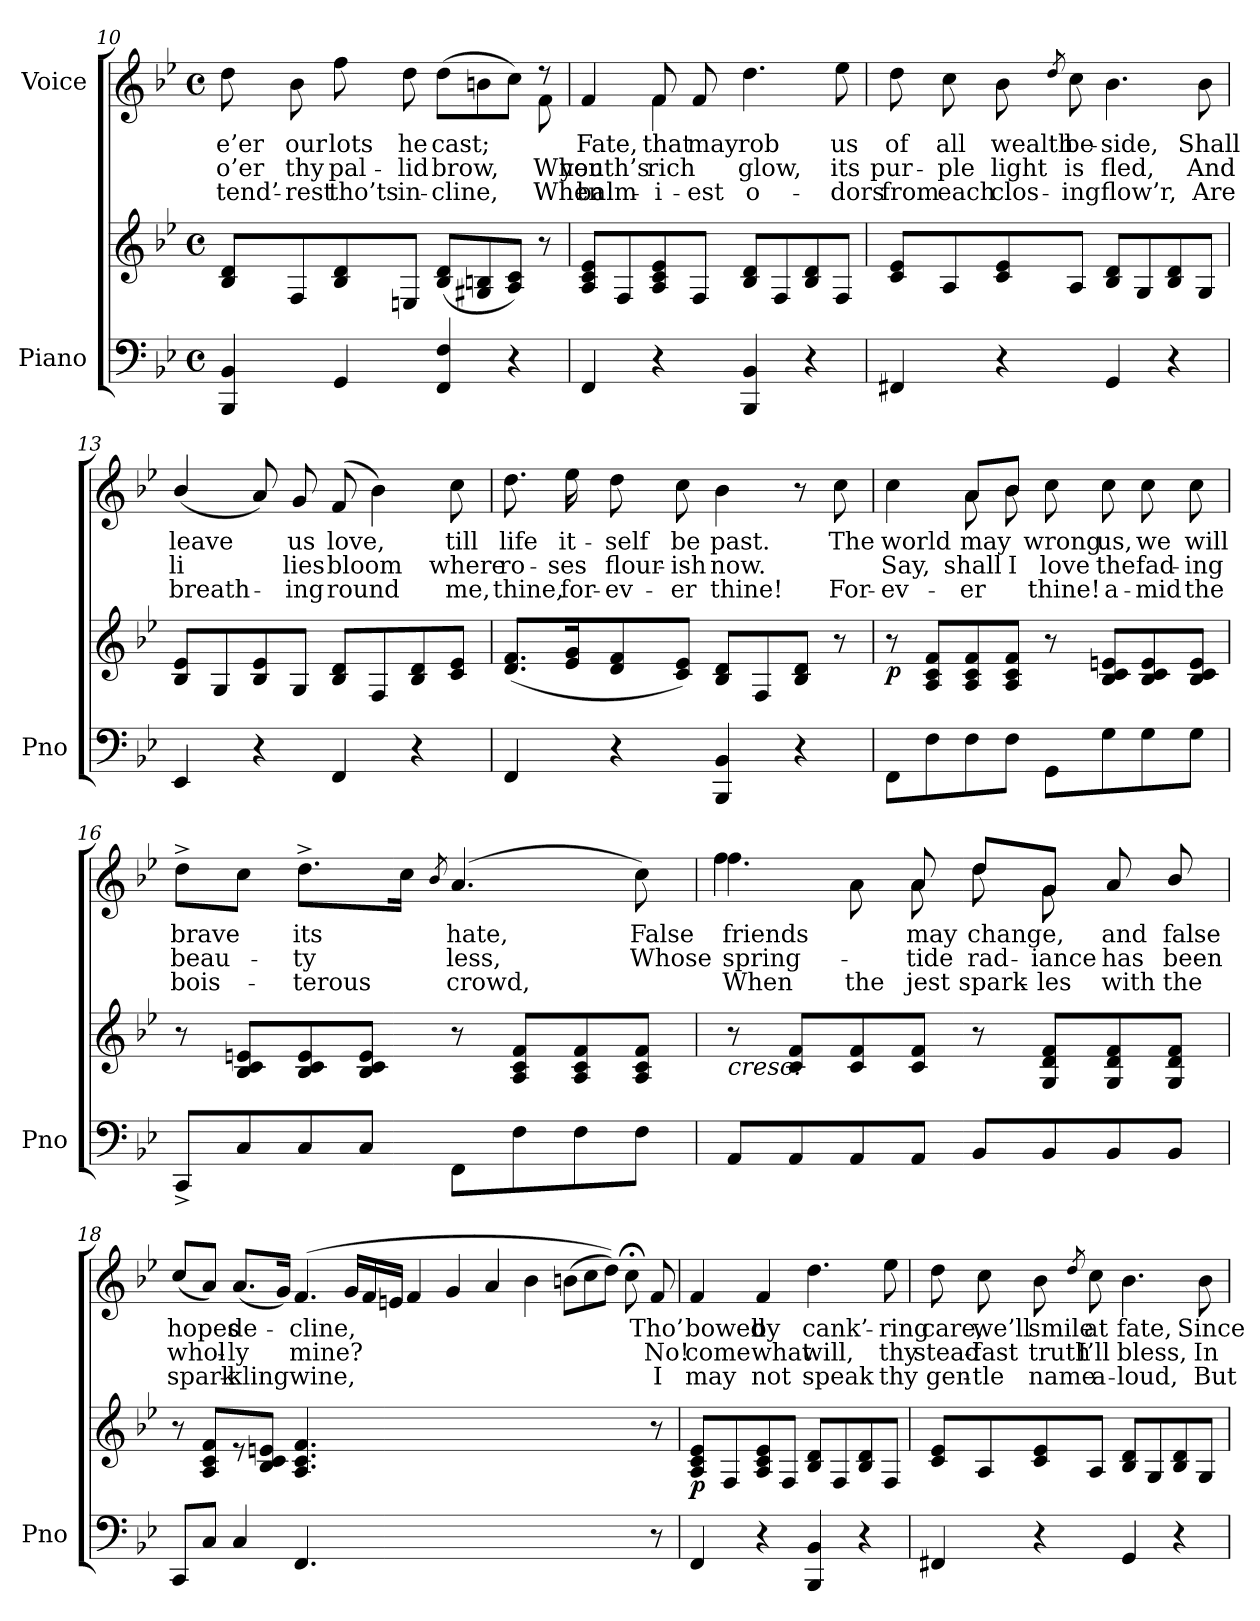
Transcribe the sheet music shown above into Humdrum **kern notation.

**kern	**kern	**dynam	**kern	**text	**text	**text
*part2	*part2	*part2	*part1	*part1	*part1	*part1
*staff3	*staff2	*staff2/3	*staff1	*staff1	*staff1	*staff1
*I"Piano	*	*	*I"Voice	*	*	*
*I'Pno	*	*	*	*	*	*
*clefF4	*clefG2	*	*clefG2	*	*	*
*k[b-e-]	*k[b-e-]	*	*k[b-e-]	*	*	*
*M4/4	*M4/4	*	*M4/4	*	*	*
*met(c)	*met(c)	*	*met(c)	*	*	*
=10	=10	=10	=10	=10	=10	=10
*	*	*	*^	*	*	*
4BBB-/ 4BB-/	8B-/ 8d/L	.	8dd\	2..ryy	-e’er	o’er	tend’-
.	8F/	.	8b-\	.	our	thy	-rest
4GG/	8B-/ 8d/	.	8ff\	.	lots	pal-	tho’ts
.	8En/J	.	8dd\	.	he	-lid	in-
4FF/ 4F/	(8B-/ 8d/L	.	(8dd\L	.	cast;	brow,	-cline,
.	8G#X/ 8Bn/	.	8bn\	.	.	.	.
4r	8A/ 8c/J)	.	8cc\J)	.	.	.	.
.	8r	.	8r	8f!\	.	When	When
=11	=11	=11	=11	=11	=11	=11	=11
4FF/	8A/ 8c/ 8e-/L	.	4f/	4ryy	Fate,	youth’s	balm-
.	8F/	.	.	.	.	.	.
4r	8A/ 8c/ 8e-/	.	8f/	4f!\	that	rich	-i-
.	8F/J	.	8f/	.	may	.	-est
4BBB-/ 4BB-/	8B-/ 8d/L	.	4.dd\	2ryy	rob	glow,	o-
.	8F/	.	.	.	.	.	.
4r	8B-/ 8d/	.	.	.	.	.	.
.	8F/J	.	8ee-\	.	us	its	-dors
*	*	*	*v	*v	*	*	*
=12	=12	=12	=12	=12	=12	=12
4FF#X/	8c/ 8e-/L	.	8dd\	of	pur-	from
.	8A/	.	8cc\	all	-ple	each
4r	8c/ 8e-/	.	8b-\	wealth	light	clos-
.	.	.	8qdd/	.	.	.
.	8A/J	.	8cc\	be-	is	-ing
4GG/	8B-/ 8d/L	.	4.b-\	-side,	fled,	flow’r,
.	8G/	.	.	.	.	.
4r	8B-/ 8d/	.	.	.	.	.
.	8G/J	.	8b-\	Shall	And	Are
=13	=13	=13	=13	=13	=13	=13
4EE-/	8B-/ 8e-/L	.	(4b-/	leave	li	breath-
.	8G/	.	.	.	.	.
4r	8B-/ 8e-/	.	8a/)	.	.	.
.	8G/J	.	8g/	us	lies	-ing
4FF/	8B-/ 8d/L	.	(8f/	love,	bloom	round
.	8F/	.	4b-\)	.	.	.
4r	8B-/ 8d/	.	.	.	.	.
.	8c/ 8e-/J	.	8cc\	till	where	me,
=14	=14	=14	=14	=14	=14	=14
4FF/	(8.d/ 8.f/L	.	8.dd\	life	ro-	thine,
.	16e-/ 16g/K	.	16ee-\	it-	-ses	for-
4r	8d/ 8f/	.	8dd\	-self	flour-	-ev-
.	8c/ 8e-/J)	.	8cc\	be	-ish	-er
4BBB-/ 4BB-/	8B-/ 8d/L	.	4b-\	past.	now.	thine!
.	8F/	.	.	.	.	.
4r	8B-/ 8d/J	.	8r	.	.	.
.	8r	.	8cc\	The	.	For-
=15	=15	=15	=15	=15	=15	=15
*	*	*	*^	*	*	*
!	!	!LO:DY:b	!	!	!	!	!
8FF\L	8r	p	4cc\	4ryy	world	Say,	-ev-
8F\	8A/ 8c/ 8f/L	.	.	.	.	.	.
8F\	8A/ 8c/ 8f/	.	8a/L	8a!\	may	shall	-er
8F\J	8A/ 8c/ 8f/J	.	8b-/J	8b-!\	.	I	.
8GG\L	8r	.	8cc\	2ryy	wrong	love	thine!
8G\	8B-/ 8c/ 8en/L	.	8cc\	.	us,	the	a-
8G\	8B-/ 8c/ 8e/	.	8cc\	.	we	fad-	-mid
8G\J	8B-/ 8c/ 8e/J	.	8cc\	.	will	-ing	the
*	*	*	*v	*v	*	*	*
=16	=16	=16	=16	=16	=16	=16
8CC^/L	8r	.	8dd^\L	brave	beau-	bois-
8C/	8B-/ 8c/ 8en/L	.	8cc\J	.	.	.
8C/	8B-/ 8c/ 8e/	.	8.dd^\L	its	-ty	-terous
8C/J	8B-/ 8c/ 8e/J	.	.	.	.	.
.	.	.	16cc\Jk	.	.	.
.	.	.	8qb-/	.	.	.
8FF\L	8r	.	(4.a/	hate,	less,	crowd,
8F\	8A/ 8c/ 8f/L	.	.	.	.	.
8F\	8A/ 8c/ 8f/	.	.	.	.	.
8F\J	8A/ 8c/ 8f/J	.	8cc\)	False	Whose	.
=17	=17	=17	=17	=17	=17	=17
*	*	*	*^	*	*	*
!	!LO:TX:b:i:t=cresc.	!	!	!	!	!	!
8AA/L	8r	.	4.ff\	4ff!\	friends	spring-	When
8AA/	8c/ 8f/L	.	.	.	.	.	.
8AA/	8c/ 8f/	.	.	8a\	.	.	the
8AA/J	8c/ 8f/J	.	8a/	8a\	may	-tide	jest
8BB-/L	8r	.	8dd/L	8dd\	change,	rad-	spark-
8BB-/	8G/ 8d/ 8f/L	.	8g/J	8g\	.	-iance	-les
8BB-/	8G/ 8d/ 8f/	.	8a/	4ryy	and	has	with
8BB-/J	8G/ 8d/ 8f/J	.	8b-/	.	false	been	the
*	*	*	*v	*v	*	*	*
=18	=18	=18	=18	=18	=18	=18
8CC/L	8r	.	(8cc/L	hopes	whol-	spark-
8C/J	8A/ 8c/ 8f/L	.	8a/J)	.	.	.
4C/	8r	.	(8.a/L	de-	-ly	-kling
.	8B-/ 8c/ 8en/J	.	.	.	.	.
.	.	.	16g/Jk)	.	.	.
4.FF/	4.A/ 4.c/ 4.f/	.	(4.f/	-cline,	mine?	wine,
*	*	*	*Xtuplet	*	*	*
8ryy	8ryy	.	24g!/LL	.	.	.
.	.	.	24f!/	.	.	.
.	.	.	24en!/JJ	.	.	.
2r;<yy	2r;<yy	.	4f!/	.	.	.
.	.	.	4g!/	.	.	.
2ryy	2ryy	.	4a!/	.	.	.
.	.	.	4b-!\	.	.	.
4ryy	4ryy	.	(12bn!\L	.	.	.
.	.	.	12cc!\	.	.	.
.	.	.	12dd!\J))	.	.	.
8ryy	8ryy	.	8cc;<\	.	.	.
8r	8r	.	8f/	Tho’	No!	I
=19	=19	=19	=19	=19	=19	=19
!	!	!LO:DY:b	!	!	!	!
4FF/	8A/ 8c/ 8e-/L	p	4f/	bowed	come	may
.	8F/	.	.	.	.	.
4r	8A/ 8c/ 8e-/	.	4f/	by	what	not
.	8F/J	.	.	.	.	.
4BBB-/ 4BB-/	8B-/ 8d/L	.	4.dd\	cank’-	will,	speak
.	8F/	.	.	.	.	.
4r	8B-/ 8d/	.	.	.	.	.
.	8F/J	.	8ee-\	-ring	thy	thy
=20	=20	=20	=20	=20	=20	=20
4FF#X/	8c/ 8e-/L	.	8dd\	care,	stead-	gen-
.	8A/	.	8cc\	we’ll	-fast	-tle
4r	8c/ 8e-/	.	8b-\	smile	truth	name
.	.	.	8qdd/	.	.	.
.	8A/J	.	8cc\	at	I’ll	a-
4GG/	8B-/ 8d/L	.	4.b-\	fate,	bless,	-loud,
.	8G/	.	.	.	.	.
4r	8B-/ 8d/	.	.	.	.	.
.	8G/J	.	8b-\	Since	In	But
=	=	=	=	=	=	=
*-	*-	*-	*-	*-	*-	*-
